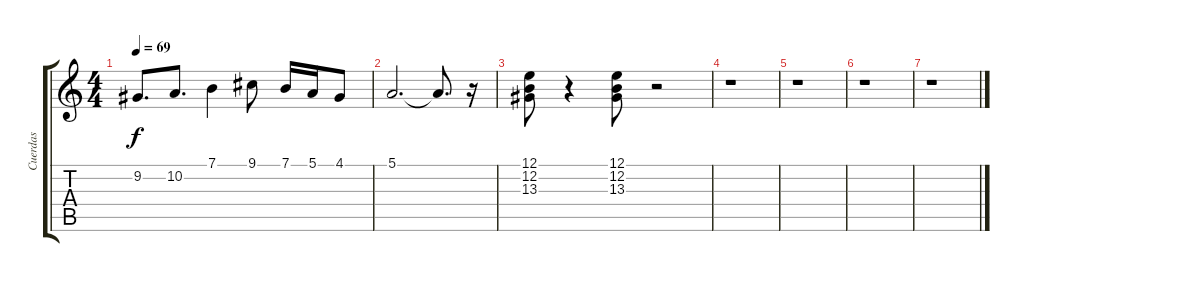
\track ("Cuerdas" "Cuerdas") {instrument stringensemble1}
\staff {score tabs}
\tuning (E4 B3 G3 D3 A2 E2) {hide}
\ts (4 4)
\tempo 69
\clef g2
\ks c
9.2.8{d dy f} 10.2.8{d} 7.1.4 9.1.8 7.1.16 5.1.16 4.1.8 |
5.1.2{d} 5.1{t}.8{d} r.16 |
(12.1 12.2 13.3).8 r.4 (12.1 12.2 13.3).8 r.2 |
r.1 |
r.1 |
r.1 |
r.1
